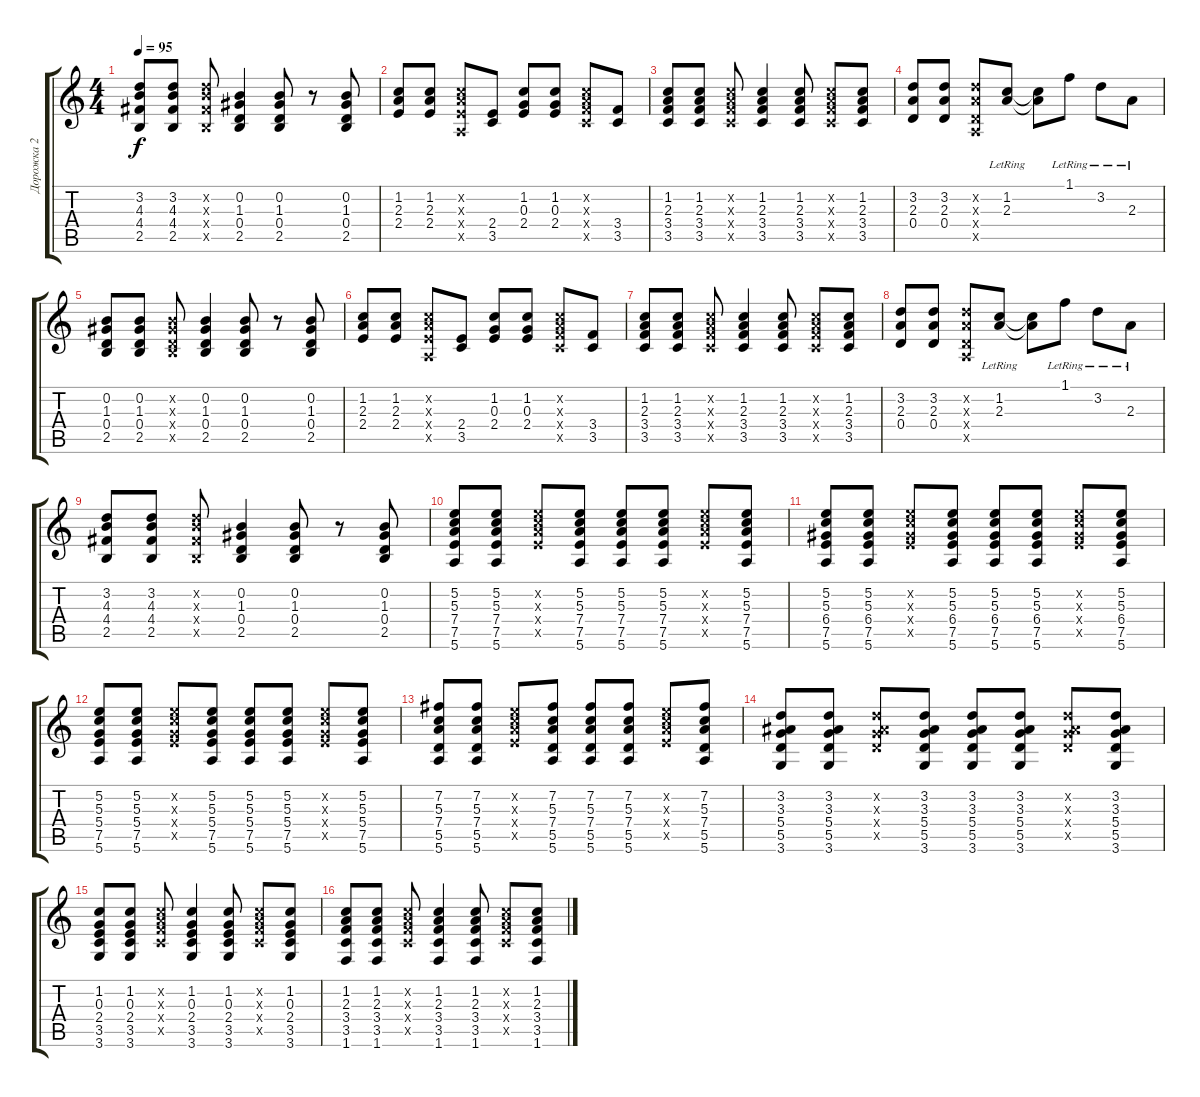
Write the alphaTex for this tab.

\track ("Дорожка 2" "Дорожка 2") {instrument acousticguitarsteel}
\staff {score tabs}
\tuning (E4 B3 G3 D3 A2 E2) {hide}
\ts (4 4)
\tempo 95
\clef g2
\ks c
(3.2 4.3 4.4 2.5).8{dy f} (3.2 4.3 4.4 2.5).8 (3.2{x} 4.3{x} 4.4{x} 2.5{x}).8 (0.2 1.3 0.4 2.5).4 (0.2 1.3 0.4 2.5).8 r.8 (0.2 1.3 0.4 2.5).8 |
(1.2 2.3 2.4).8 (1.2 2.3 2.4).8 (1.2{x} 2.3{x} 2.4{x} 0.5{x}).8 (2.4 3.5).8 (1.2 0.3 2.4).8 (1.2 0.3 2.4).8 (1.2{x} 2.3{x} 3.4{x} 3.5{x}).8 (3.4 3.5).8 |
(1.2 2.3 3.4 3.5).8 (1.2 2.3 3.4 3.5).8 (1.2{x} 2.3{x} 3.4{x} 3.5{x}).8 (1.2 2.3 3.4 3.5).4 (1.2 2.3 3.4 3.5).8 (1.2{x} 2.3{x} 3.4{x} 3.5{x}).8 (1.2 2.3 3.4 3.5).8 |
(3.2 2.3 0.4).8 (3.2 2.3 0.4).8 (3.2{x} 2.3{x} 0.4{x} 0.5{x}).8 (1.2{lr} 2.3{lr}).8 (1.2{t} 2.3{t}).8 1.1{lr}.8 3.2{lr}.8 2.3{lr}.8 |
(0.2 1.3 0.4 2.5).8 (0.2 1.3 0.4 2.5).8 (0.2{x} 1.3{x} 0.4{x} 2.5{x}).8 (0.2 1.3 0.4 2.5).4 (0.2 1.3 0.4 2.5).8 r.8 (0.2 1.3 0.4 2.5).8 |
(1.2 2.3 2.4).8 (1.2 2.3 2.4).8 (1.2{x} 2.3{x} 2.4{x} 0.5{x}).8 (2.4 3.5).8 (1.2 0.3 2.4).8 (1.2 0.3 2.4).8 (1.2{x} 2.3{x} 3.4{x} 3.5{x}).8 (3.4 3.5).8 |
(1.2 2.3 3.4 3.5).8 (1.2 2.3 3.4 3.5).8 (1.2{x} 2.3{x} 3.4{x} 3.5{x}).8 (1.2 2.3 3.4 3.5).4 (1.2 2.3 3.4 3.5).8 (1.2{x} 2.3{x} 3.4{x} 3.5{x}).8 (1.2 2.3 3.4 3.5).8 |
(3.2 2.3 0.4).8 (3.2 2.3 0.4).8 (3.2{x} 2.3{x} 0.4{x} 0.5{x}).8 (1.2{lr} 2.3{lr}).8 (1.2{t} 2.3{t}).8 1.1{lr}.8 3.2{lr}.8 2.3{lr}.8 |
(3.2 4.3 4.4 2.5).8 (3.2 4.3 4.4 2.5).8 (3.2{x} 4.3{x} 4.4{x} 2.5{x}).8 (0.2 1.3 0.4 2.5).4 (0.2 1.3 0.4 2.5).8 r.8 (0.2 1.3 0.4 2.5).8 |
(5.2 5.3 7.4 7.5 5.6).8 (5.2 5.3 7.4 7.5 5.6).8 (5.2{x} 5.3{x} 7.4{x} 7.5{x}).8 (5.2 5.3 7.4 7.5 5.6).8 (5.2 5.3 7.4 7.5 5.6).8 (5.2 5.3 7.4 7.5 5.6).8 (5.2{x} 5.3{x} 7.4{x} 7.5{x}).8 (5.2 5.3 7.4 7.5 5.6).8 |
(5.2 5.3 6.4 7.5 5.6).8 (5.2 5.3 6.4 7.5 5.6).8 (5.2{x} 5.3{x} 6.4{x} 7.5{x}).8 (5.2 5.3 6.4 7.5 5.6).8 (5.2 5.3 6.4 7.5 5.6).8 (5.2 5.3 6.4 7.5 5.6).8 (5.2{x} 5.3{x} 6.4{x} 7.5{x}).8 (5.2 5.3 6.4 7.5 5.6).8 |
(5.2 5.3 5.4 7.5 5.6).8 (5.2 5.3 5.4 7.5 5.6).8 (5.2{x} 5.3{x} 5.4{x} 7.5{x}).8 (5.2 5.3 5.4 7.5 5.6).8 (5.2 5.3 5.4 7.5 5.6).8 (5.2 5.3 5.4 7.5 5.6).8 (5.2{x} 5.3{x} 5.4{x} 7.5{x}).8 (5.2 5.3 5.4 7.5 5.6).8 |
(7.2 5.3 7.4 5.5 5.6).8 (7.2 5.3 7.4 5.5 5.6).8 (5.2{x} 5.3{x} 7.4{x} 7.5{x}).8 (7.2 5.3 7.4 5.5 5.6).8 (7.2 5.3 7.4 5.5 5.6).8 (7.2 5.3 7.4 5.5 5.6).8 (5.2{x} 5.3{x} 7.4{x} 7.5{x}).8 (7.2 5.3 7.4 5.5 5.6).8 |
(3.2 3.3 5.4 5.5 3.6).8 (3.2 3.3 5.4 5.5 3.6).8 (3.2{x} 3.3{x} 5.4{x} 5.5{x}).8 (3.2 3.3 5.4 5.5 3.6).8 (3.2 3.3 5.4 5.5 3.6).8 (3.2 3.3 5.4 5.5 3.6).8 (3.2{x} 3.3{x} 5.4{x} 5.5{x}).8 (3.2 3.3 5.4 5.5 3.6).8 |
(1.2 0.3 2.4 3.5 3.6).8 (1.2 0.3 2.4 3.5 3.6).8 (1.2{x} 2.3{x} 3.4{x} 3.5{x}).8 (1.2 0.3 2.4 3.5 3.6).4 (1.2 0.3 2.4 3.5 3.6).8 (1.2{x} 2.3{x} 3.4{x} 3.5{x}).8 (1.2 0.3 2.4 3.5 3.6).8 |
(1.2 2.3 3.4 3.5 1.6).8 (1.2 2.3 3.4 3.5 1.6).8 (1.2{x} 2.3{x} 3.4{x} 3.5{x}).8 (1.2 2.3 3.4 3.5 1.6).4 (1.2 2.3 3.4 3.5 1.6).8 (1.2{x} 2.3{x} 3.4{x} 3.5{x}).8 (1.2 2.3 3.4 3.5 1.6).8
